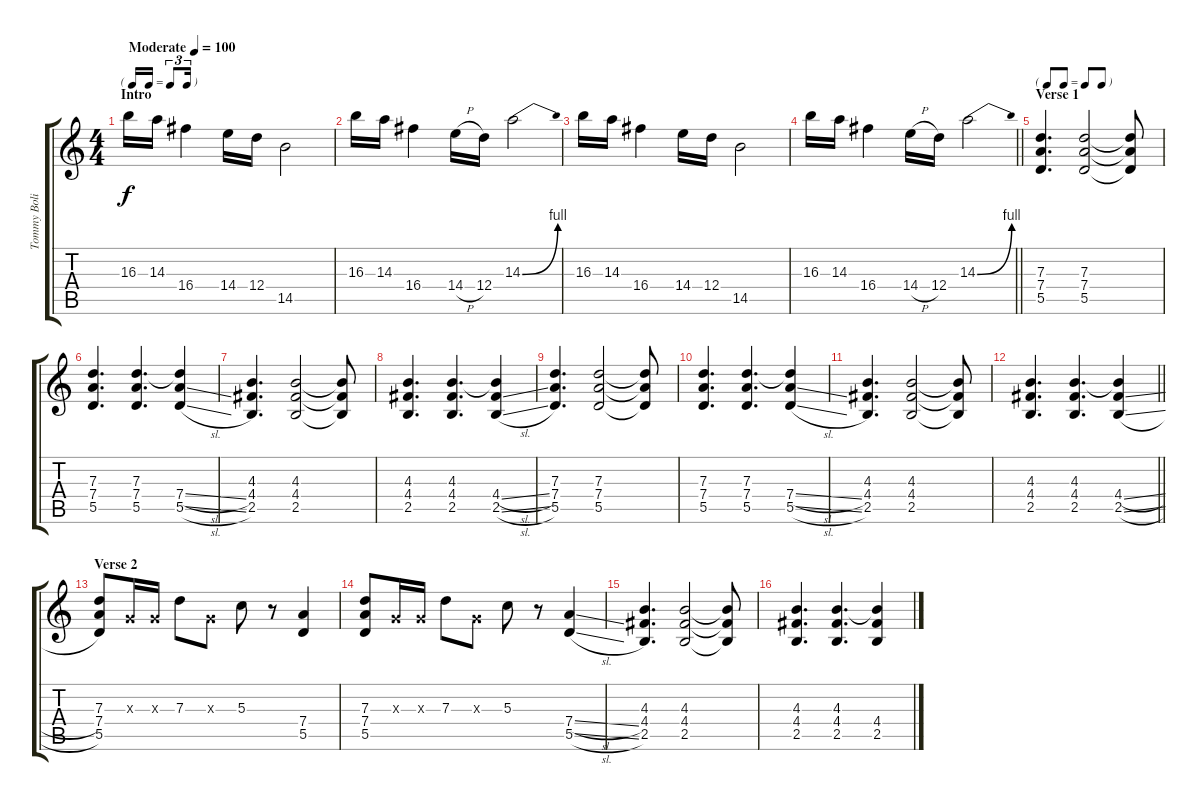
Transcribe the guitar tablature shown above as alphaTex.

\track ("Tommy Bolin" "Tommy Boli") {instrument overdrivenguitar}
\staff {score tabs}
\tuning (E4 B3 G3 D3 A2 E2) {hide}
\ts (4 4)
\tf triplet16th
\section ("" "Intro")
\tempo (100 "Moderate")
\clef g2
\ks c
16.3.16{dy f instrument overdrivenguitar} 14.3.16 16.4.4 14.4.16 12.4.16 14.5.2 |
16.3.16 14.3.16 16.4.4 14.4{h}.16 12.4.16 14.3{be (bend 0 0 60 4)}.2 |
16.3.16 14.3.16 16.4.4 14.4.16 12.4.16 14.5.2 |
\barLineRight lightlight
16.3.16 14.3.16 16.4.4 14.4{h}.16 12.4.16 14.3{be (bend 0 0 60 4)}.2 |
\tf none
\section ("" "Verse 1")
(7.3 7.4 5.5).4{d} (7.3 7.4 5.5).2 (7.3{t} 7.4{t} 5.5{t}).8 |
(7.3 7.4 5.5).4{d} (7.3 7.4 5.5).4{d} (7.3{t} 7.4{sl} 5.5{sl}).4 |
(4.3 4.4 2.5).4{d} (4.3 4.4 2.5).2 (4.3{t} 4.4{t} 2.5{t}).8 |
(4.3 4.4 2.5).4{d} (4.3 4.4 2.5).4{d} (4.3{t} 4.4{sl} 2.5{sl}).4 |
(7.3 7.4 5.5).4{d} (7.3 7.4 5.5).2 (7.3{t} 7.4{t} 5.5{t}).8 |
(7.3 7.4 5.5).4{d} (7.3 7.4 5.5).4{d} (7.3{t} 7.4{sl} 5.5{sl}).4 |
(4.3 4.4 2.5).4{d} (4.3 4.4 2.5).2 (4.3{t} 4.4{t} 2.5{t}).8 |
\barLineRight lightlight
(4.3 4.4 2.5).4{d} (4.3 4.4 2.5).4{d} (4.3{t} 4.4{sl} 2.5{sl}).4 |
\section ("" "Verse 2")
(7.3 7.4 5.5).8 0.3{x}.16 0.3{x}.16 7.3.8 0.3{x}.8 5.3.8 r.8 (7.4 5.5).4 |
(7.3 7.4 5.5).8 0.3{x}.16 0.3{x}.16 7.3.8 0.3{x}.8 5.3.8 r.8 (7.4{sl} 5.5{sl}).4 |
(4.3 4.4 2.5).4{d} (4.3 4.4 2.5).2 (4.3{t} 4.4{t} 2.5{t}).8 |
(4.3 4.4 2.5).4{d} (4.3 4.4 2.5).4{d} (4.3{t} 4.4{sl} 2.5{sl}).4
